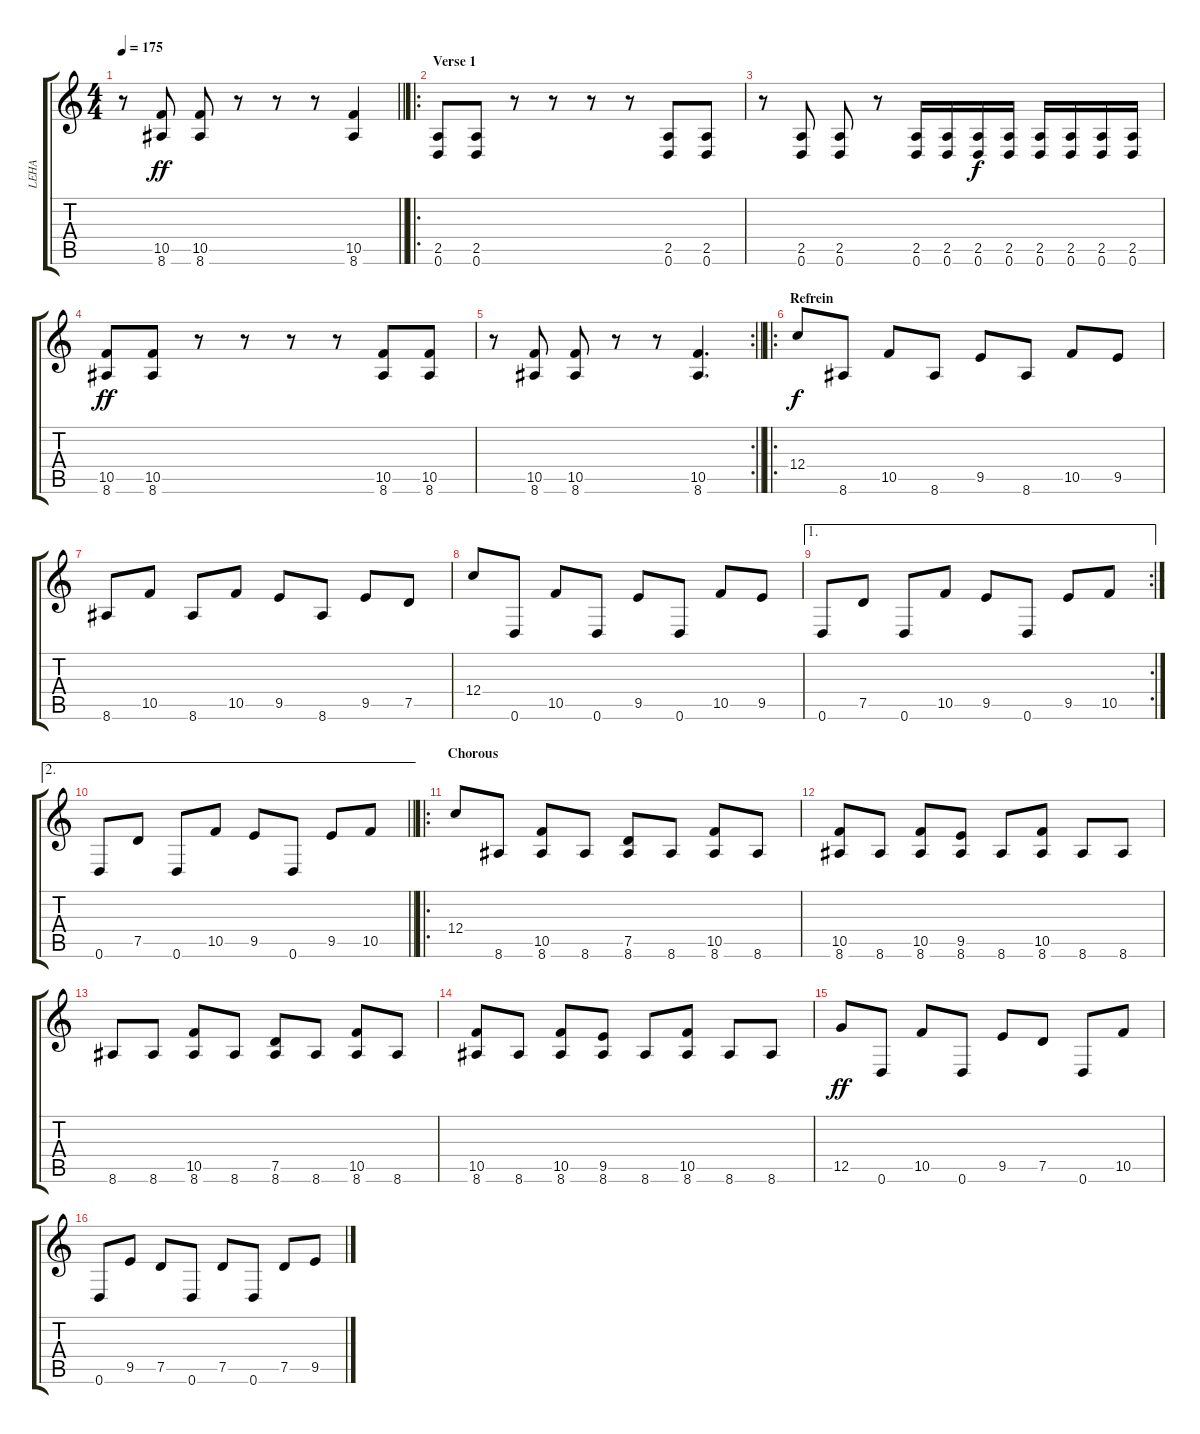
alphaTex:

\track ("LEHA" "LEHA") {instrument distortionguitar}
\staff {score tabs}
\tuning (D4 A3 F3 C3 G2 D2) {hide}
\ts (4 4)
\tempo 175
\clef g2
\barLineRight lightlight
\ks c
r.8{dy ff} (10.5 8.6).8 (10.5 8.6).8 r.8 r.8 r.8 (10.5 8.6).4 |
\ro
\section ("" "Verse 1")
(2.5 0.6).8 (2.5 0.6).8 r.8 r.8 r.8 r.8 (2.5 0.6).8 (2.5 0.6).8 |
r.8 (2.5 0.6).8 (2.5 0.6).8 r.8 (2.5 0.6).16 (2.5 0.6).16 (2.5 0.6).16{dy f} (2.5 0.6).16 (2.5 0.6).16 (2.5 0.6).16 (2.5 0.6).16 (2.5 0.6).16 |
(10.5 8.6).8{dy ff} (10.5 8.6).8 r.8 r.8 r.8 r.8 (10.5 8.6).8 (10.5 8.6).8 |
\rc 2
\barLineRight lightlight
r.8 (10.5 8.6).8 (10.5 8.6).8 r.8 r.8 (10.5 8.6).4{d} |
\ro
\section ("" "Refrein")
12.4.8{dy f} 8.6.8 10.5.8 8.6.8 9.5.8 8.6.8 10.5.8 9.5.8 |
8.6.8 10.5.8 8.6.8 10.5.8 9.5.8 8.6.8 9.5.8 7.5.8 |
12.4.8 0.6.8 10.5.8 0.6.8 9.5.8 0.6.8 10.5.8 9.5.8 |
\ae 1
\rc 2
0.6.8 7.5.8 0.6.8 10.5.8 9.5.8 0.6.8 9.5.8 10.5.8 |
\ae 2
\barLineRight lightlight
0.6.8 7.5.8 0.6.8 10.5.8 9.5.8 0.6.8 9.5.8 10.5.8 |
\ro
\section ("" "Chorous")
12.4.8 8.6.8 (10.5 8.6).8 8.6.8 (7.5 8.6).8 8.6.8 (10.5 8.6).8 8.6.8 |
(10.5 8.6).8 8.6.8 (10.5 8.6).8 (9.5 8.6).8 8.6.8 (10.5 8.6).8 8.6.8 8.6.8 |
8.6.8 8.6.8 (10.5 8.6).8 8.6.8 (7.5 8.6).8 8.6.8 (10.5 8.6).8 8.6.8 |
(10.5 8.6).8 8.6.8 (10.5 8.6).8 (9.5 8.6).8 8.6.8 (10.5 8.6).8 8.6.8 8.6.8 |
12.5.8{dy ff} 0.6.8 10.5.8 0.6.8 9.5.8 7.5.8 0.6.8 10.5.8 |
0.6.8 9.5.8 7.5.8 0.6.8 7.5.8 0.6.8 7.5.8 9.5.8
